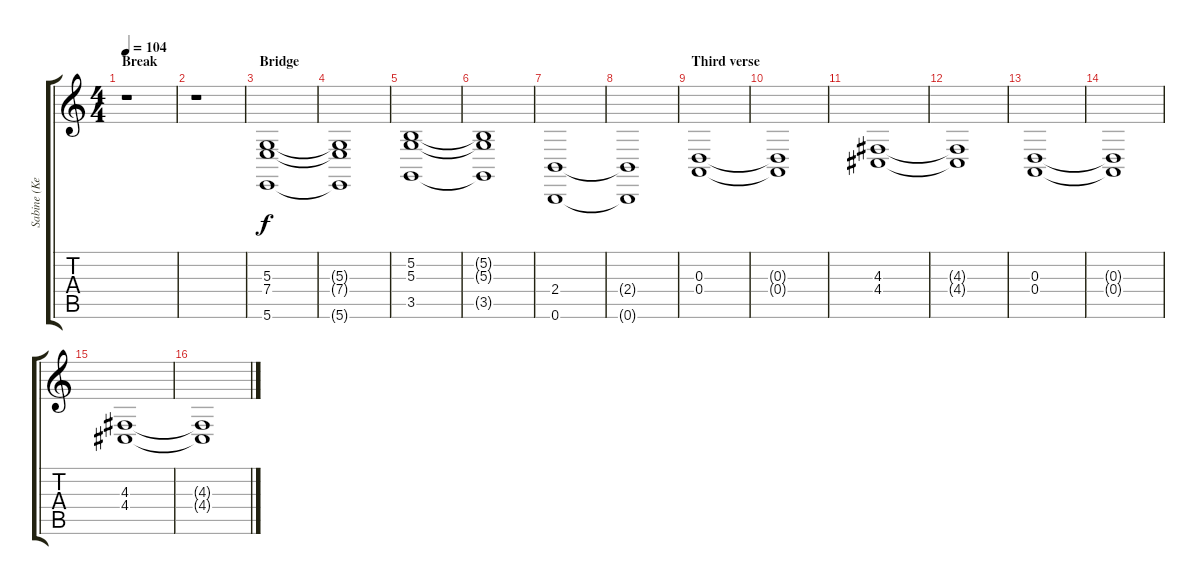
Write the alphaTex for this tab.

\track ("Sabine (KeybMid)" "Sabine (Ke") {instrument stringensemble1}
\staff {score tabs}
\tuning (B3 Gb3 D3 A2 E2 B1) {hide}
\ts (4 4)
\section ("" "Break")
\tempo 104
\clef g2
\ks c
r.1{dy f} |
r.1 |
\section ("" "Bridge")
(5.3 7.4 5.6).1 |
(5.3{t} 7.4{t} 5.6{t}).1 |
(5.2 5.3 3.5).1 |
(5.2{t} 5.3{t} 3.5{t}).1 |
(2.4 0.6).1 |
(2.4{t} 0.6{t}).1 |
\section ("" "Third verse")
(0.3 0.4).1 |
(0.3{t} 0.4{t}).1 |
(4.3 4.4).1 |
(4.3{t} 4.4{t}).1 |
(0.3 0.4).1 |
(0.3{t} 0.4{t}).1 |
(4.3 4.4).1 |
(4.3{t} 4.4{t}).1
